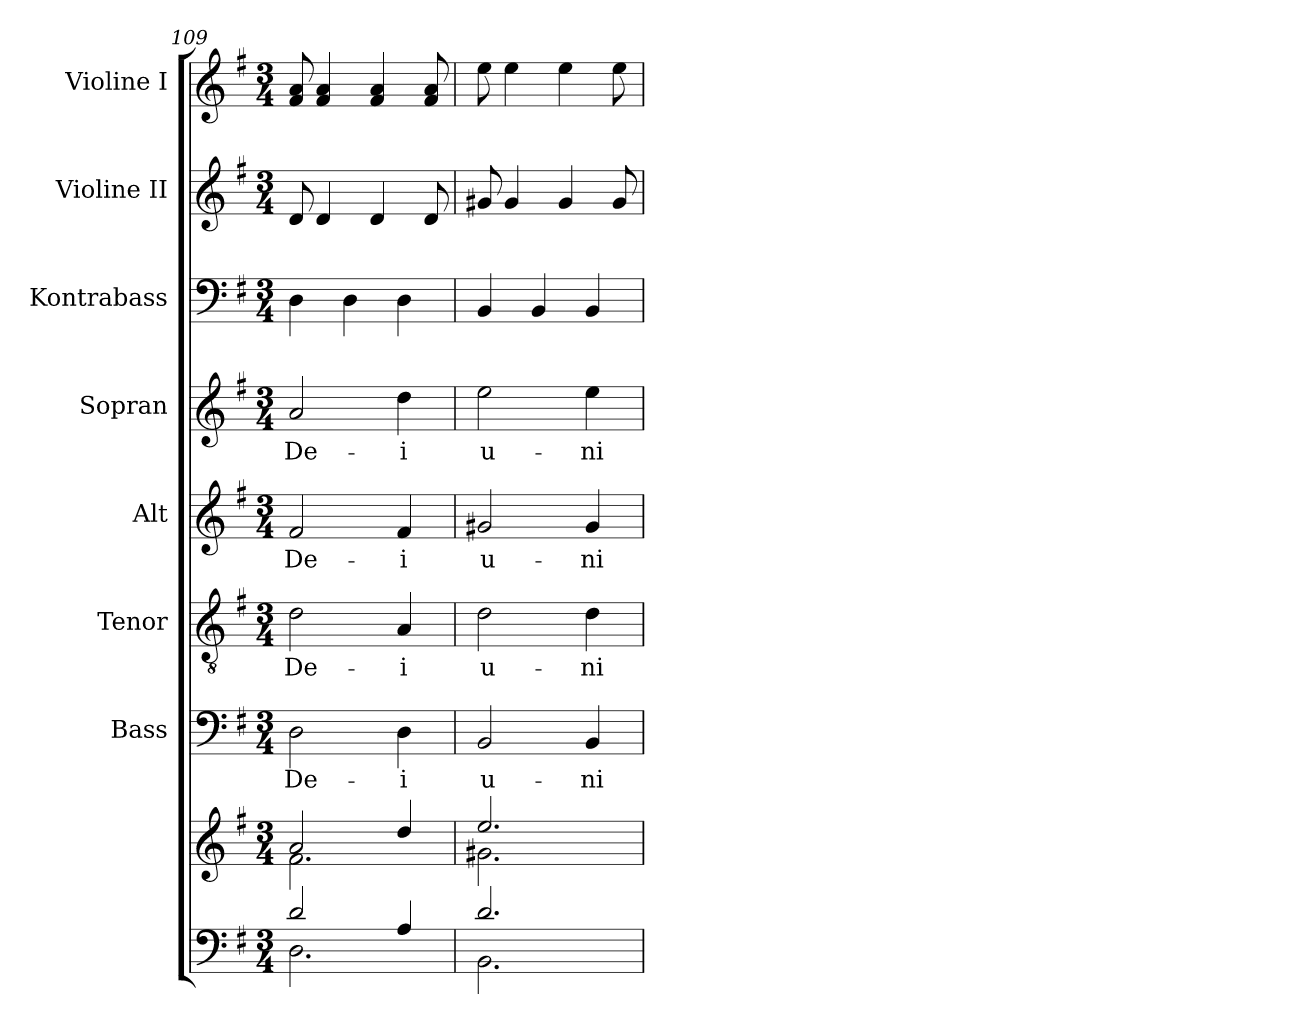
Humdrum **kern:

**kern	**kern	**kern	**text	**kern	**text	**kern	**text	**kern	**text	**kern	**kern	**kern
*part8	*part8	*part7	*part7	*part6	*part6	*part5	*part5	*part4	*part4	*part3	*part2	*part1
*staff9	*staff8	*staff7	*staff7	*staff6	*staff6	*staff5	*staff5	*staff4	*staff4	*staff3	*staff2	*staff1
*	*	*I"Bass	*	*I"Tenor	*	*I"Alt	*	*I"Sopran	*	*I"Kontrabass	*I"Violine II	*I"Violine I
*	*	*I'B.	*	*I'T.	*	*I'A.	*	*I'S.	*	*I'Kb.	*I'Vl. II	*I'Vl. I
*clefF4	*clefG2	*clefF4	*	*clefGv2	*	*clefG2	*	*clefG2	*	*clefF4	*clefG2	*clefG2
*	*	*	*	*	*	*	*	*	*	*ITrd7c12	*	*
*k[f#]	*k[f#]	*k[f#]	*	*k[f#]	*	*k[f#]	*	*k[f#]	*	*k[f#]	*k[f#]	*k[f#]
*G:	*G:	*G:	*	*G:	*	*G:	*	*G:	*	*G:	*G:	*G:
*M3/4	*M3/4	*M3/4	*	*M3/4	*	*M3/4	*	*M3/4	*	*M3/4	*M3/4	*M3/4
=109	=109	=109	=109	=109	=109	=109	=109	=109	=109	=109	=109	=109
*^	*^	*	*	*	*	*	*	*	*	*	*	*
!	!	!	!	!	!LO:LY:b	!	!LO:LY:b	!	!LO:LY:b	!	!LO:LY:b	!	!	!
2d/	2.D\	2a/	2.f#\	2D\	De-	2d\	De-	2f#/	De-	2a/	De-	4DD\	8d/	8f#/ 8a/
.	.	.	.	.	.	.	.	.	.	.	.	.	4d/	4f#/ 4a/
.	.	.	.	.	.	.	.	.	.	.	.	4DD\	.	.
.	.	.	.	.	.	.	.	.	.	.	.	.	4d/	4f#/ 4a/
!	!	!	!	!	!LO:LY:b	!	!LO:LY:b	!	!LO:LY:b	!	!LO:LY:b	!	!	!
4A/	.	4dd/	.	4D\	-i	4A/	-i	4f#/	-i	4dd\	-i	4DD\	.	.
.	.	.	.	.	.	.	.	.	.	.	.	.	8d/	8f#/ 8a/
=110	=110	=110	=110	=110	=110	=110	=110	=110	=110	=110	=110	=110	=110	=110
!	!	!	!	!	!LO:LY:b	!	!LO:LY:b	!	!LO:LY:b	!	!LO:LY:b	!	!	!
2.d/	2.BB\	2.ee/	2.g#X\	2BB/	u-	2d\	u-	2g#X/	u-	2ee\	u-	4BBB/	8g#X/	8ee\
.	.	.	.	.	.	.	.	.	.	.	.	.	4g#/	4ee\
.	.	.	.	.	.	.	.	.	.	.	.	4BBB/	.	.
.	.	.	.	.	.	.	.	.	.	.	.	.	4g#/	4ee\
!	!	!	!	!	!LO:LY:b	!	!LO:LY:b	!	!LO:LY:b	!	!LO:LY:b	!	!	!
.	.	.	.	4BB/	-ni-	4d\	-ni-	4g#/	-ni-	4ee\	-ni-	4BBB/	.	.
.	.	.	.	.	.	.	.	.	.	.	.	.	8g#/	8ee\
*v	*v	*	*	*	*	*	*	*	*	*	*	*	*	*
*	*v	*v	*	*	*	*	*	*	*	*	*	*	*
=	=	=	=	=	=	=	=	=	=	=	=	=
*-	*-	*-	*-	*-	*-	*-	*-	*-	*-	*-	*-	*-
